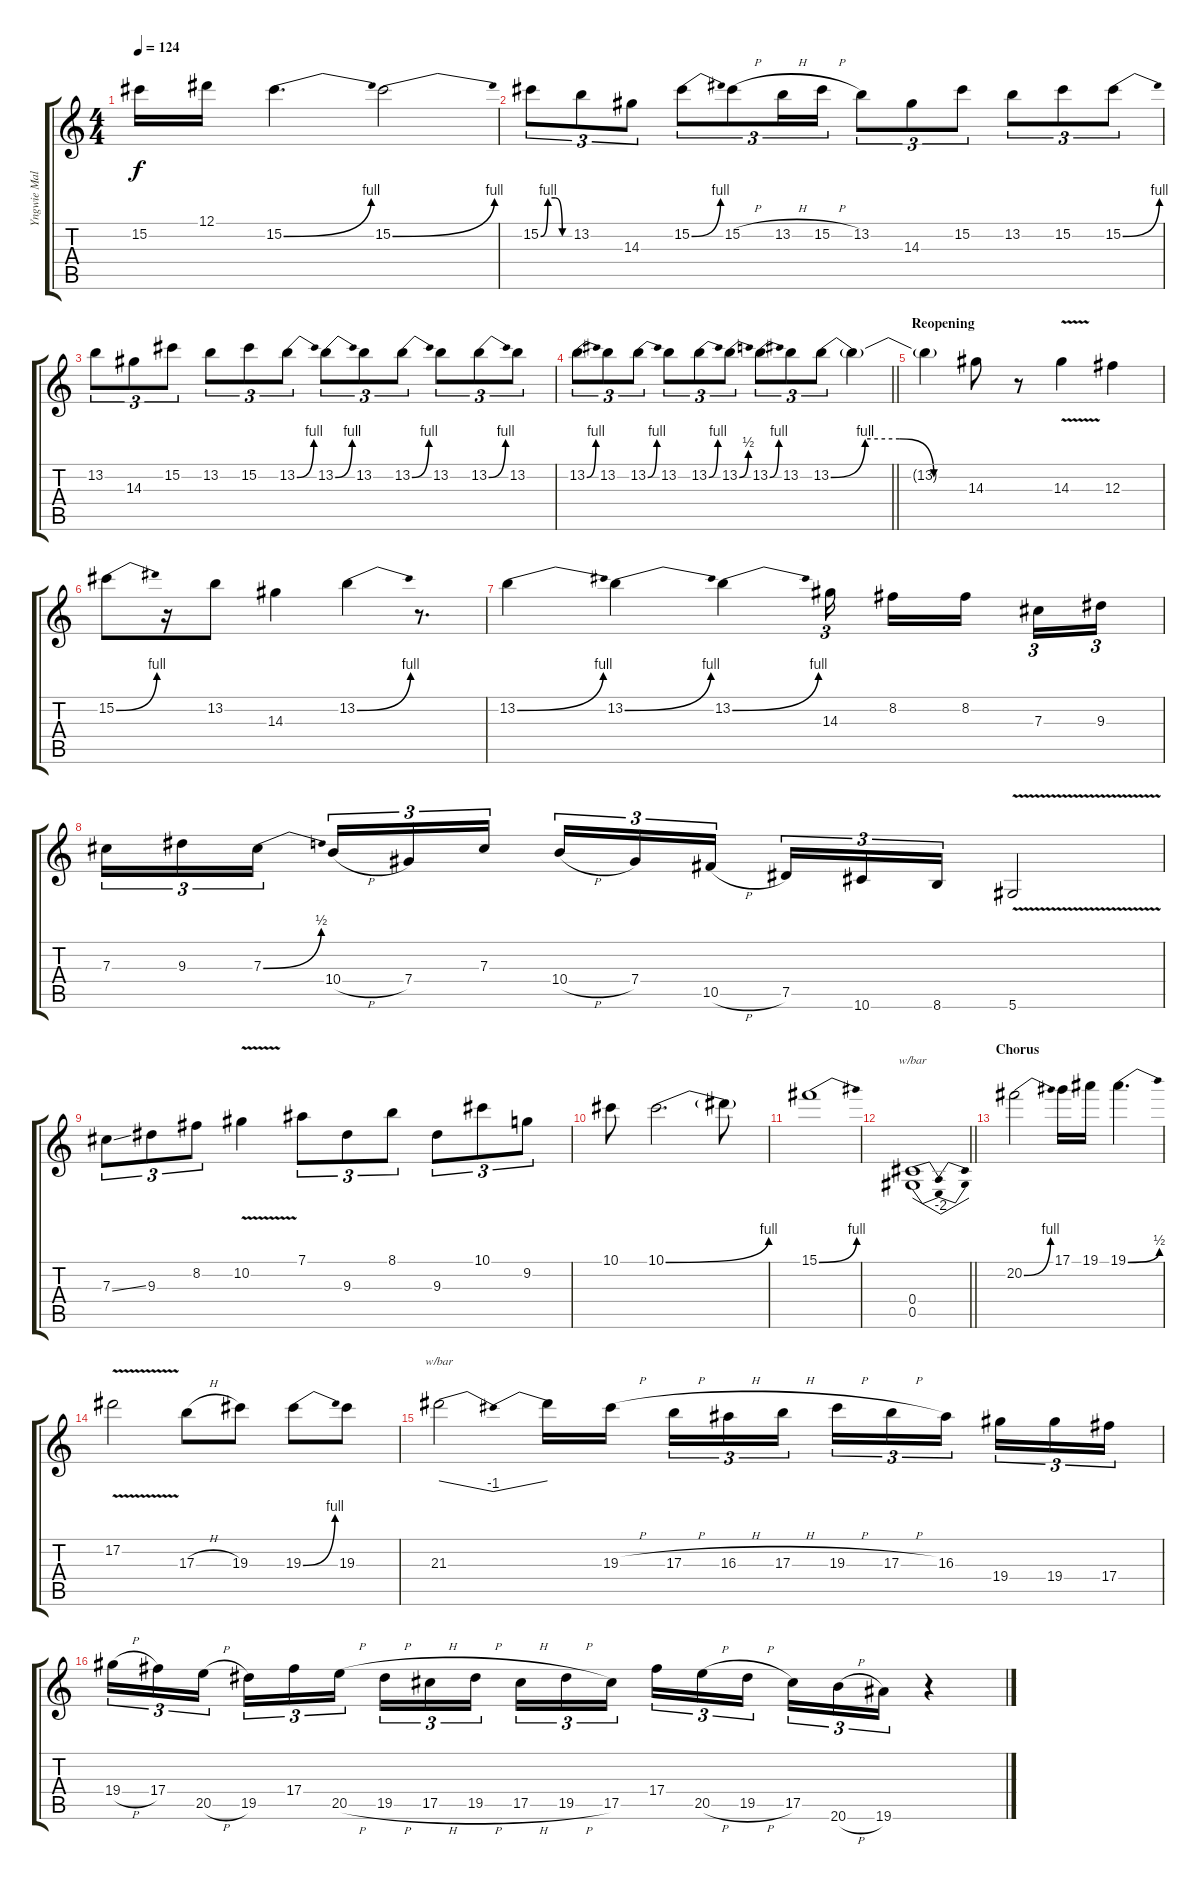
\track ("Yngwie Malmsteen" "Yngwie Mal") {instrument overdrivenguitar}
\staff {score tabs}
\tuning (Eb4 Bb3 Gb3 Db3 Ab2 Eb2) {hide}
\ts (4 4)
\tempo 124
\clef g2
\ks c
15.2.16{dy f} 12.1.16 15.2{be (bend 0 0 60 4)}.4{d} 15.2{be (bend 0 0 60 4)}.2 |
15.2{be (custom 0 0 15 4 30 4 45 0 60 0)}.8{tu (3 2)} 13.2.8{tu (3 2)} 14.3.8{tu (3 2)} 15.2{be (bend 0 0 60 4)}.8{tu (3 2)} 15.2{h}.8{tu (3 2)} 13.2{h}.16{tu (3 2)} 15.2{h}.16{tu (3 2)} 13.2.8{tu (3 2)} 14.3.8{tu (3 2)} 15.2.8{tu (3 2)} 13.2.8{tu (3 2)} 15.2.8{tu (3 2)} 15.2{be (bend 0 0 60 4)}.8{tu (3 2)} |
13.2.8{tu (3 2)} 14.3.8{tu (3 2)} 15.2.8{tu (3 2)} 13.2.8{tu (3 2)} 15.2.8{tu (3 2)} 13.2{be (bend 0 0 60 4)}.8{tu (3 2)} 13.2{be (bend 0 0 60 4)}.8{tu (3 2)} 13.2.8{tu (3 2)} 13.2{be (bend 0 0 60 4)}.8{tu (3 2)} 13.2.8{tu (3 2)} 13.2{be (bend 0 0 60 4)}.8{tu (3 2)} 13.2.8{tu (3 2)} |
\barLineRight lightlight
13.2{be (bend 0 0 60 4)}.8{tu (3 2)} 13.2.8{tu (3 2)} 13.2{be (bend 0 0 60 4)}.8{tu (3 2)} 13.2.8{tu (3 2)} 13.2{be (bend 0 0 60 4)}.8{tu (3 2)} 13.2{be (bend 0 0 60 2)}.8{tu (3 2)} 13.2{be (bend 0 0 60 4)}.8{tu (3 2)} 13.2.8{tu (3 2)} 13.2{be (custom 0 0 15 4 30 4 45 0 60 0)}.8{tu (3 2)} 13.2{t}.4 |
\section ("" "Reopening")
13.2{t}.4 14.3.8 r.8 14.3{v}.4 12.3.4 |
15.2{be (bend 0 0 60 4)}.8 r.16 13.2.8 14.3.4 13.2{be (bend 0 0 60 4)}.4 r.8{d} |
13.2{be (bend 0 0 60 4)}.4 13.2{be (bend 0 0 60 4)}.4 13.2{be (bend 0 0 60 4)}.4 14.3.16{tu (3 2) beam splitsecondary} 8.2.16 8.2.16{beam splitsecondary} 7.3.16{tu (3 2)} 9.3.16{tu (3 2)} |
7.3.16{tu (3 2)} 9.3.16{tu (3 2)} 7.3{be (bend 0 0 60 2)}.16{tu (3 2) beam splitsecondary} 10.4{h}.16{tu (3 2)} 7.4.16{tu (3 2)} 7.3.16{tu (3 2)} 10.4{h}.16{tu (3 2)} 7.4.16{tu (3 2)} 10.5{h}.16{tu (3 2) beam splitsecondary} 7.5.16{tu (3 2)} 10.6.16{tu (3 2)} 8.6.16{tu (3 2)} 5.6{v}.2 |
7.3{ss}.8{tu (3 2)} 9.3.8{tu (3 2)} 8.2.8{tu (3 2)} 10.2{v}.4 7.1.8{tu (3 2)} 9.3.8{tu (3 2)} 8.1.8{tu (3 2)} 9.3.8{tu (3 2)} 10.1.8{tu (3 2)} 9.2.8{tu (3 2)} |
10.1.8 10.1{be (bend 0 0 60 4)}.2{d} 10.1{t}.8 |
15.1{be (bend 0 0 60 4)}.1 |
\barLineRight lightlight
(0.4 0.5).1{tbe (dip default 0 0 30 -8 60 0)} |
\section ("" "Chorus")
20.2{be (bend 0 0 60 4)}.2 17.1.16 19.1.16 19.1{be (bend 0 0 60 2)}.4{d} |
17.2{v}.2 17.3{h}.8 19.3.8 19.3{be (bend 0 0 60 4)}.8 19.3.8 |
21.3.2{tbe (dip default 0 0 30 -4 60 0)} 21.3{t}.16 19.3{h}.16{beam splitsecondary} 17.3{h}.16{tu (3 2)} 16.3{h}.16{tu (3 2)} 17.3{h}.16{tu (3 2)} 19.3{h}.16{tu (3 2)} 17.3{h}.16{tu (3 2)} 16.3.16{tu (3 2) beam splitsecondary} 19.4.16{tu (3 2)} 19.4.16{tu (3 2)} 17.4.16{tu (3 2)} |
19.4{h}.16{tu (3 2)} 17.4.16{tu (3 2)} 20.5{h}.16{tu (3 2) beam splitsecondary} 19.5.16{tu (3 2)} 17.4.16{tu (3 2)} 20.5{h}.16{tu (3 2)} 19.5{h}.16{tu (3 2)} 17.5{h}.16{tu (3 2)} 19.5{h}.16{tu (3 2) beam splitsecondary} 17.5{h}.16{tu (3 2)} 19.5{h}.16{tu (3 2)} 17.5.16{tu (3 2)} 17.4.16{tu (3 2)} 20.5{h}.16{tu (3 2)} 19.5{h}.16{tu (3 2) beam splitsecondary} 17.5.16{tu (3 2)} 20.6{h}.16{tu (3 2)} 19.6.16{tu (3 2)} r.4
